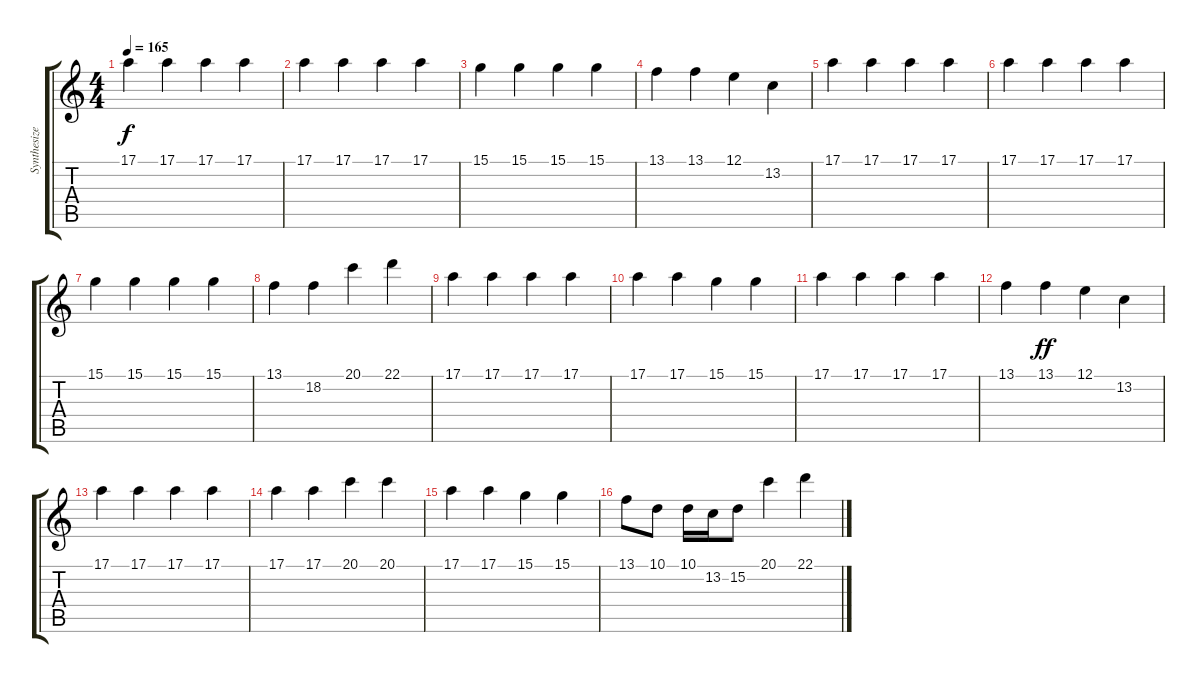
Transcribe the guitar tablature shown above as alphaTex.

\track ("Synthesizer" "Synthesize") {instrument lead8bassandlead}
\staff {score tabs}
\tuning (E4 B3 G3 D3 A2 E2) {hide}
\ts (4 4)
\tempo 165
\clef g2
\ks c
17.1.4{dy f} 17.1.4 17.1.4 17.1.4 |
17.1.4 17.1.4 17.1.4 17.1.4 |
15.1.4 15.1.4 15.1.4 15.1.4 |
13.1.4 13.1.4 12.1.4 13.2.4 |
17.1.4 17.1.4 17.1.4 17.1.4 |
17.1.4 17.1.4 17.1.4 17.1.4 |
15.1.4 15.1.4 15.1.4 15.1.4 |
13.1.4 18.2.4 20.1.4 22.1.4 |
17.1.4 17.1.4 17.1.4 17.1.4 |
17.1.4 17.1.4 15.1.4 15.1.4 |
17.1.4 17.1.4 17.1.4 17.1.4 |
13.1.4 13.1.4{dy ff} 12.1.4 13.2.4 |
17.1.4 17.1.4 17.1.4 17.1.4 |
17.1.4 17.1.4 20.1.4 20.1.4 |
17.1.4 17.1.4 15.1.4 15.1.4 |
13.1.8 10.1.8 10.1.16 13.2.16 15.2.8 20.1.4 22.1.4
